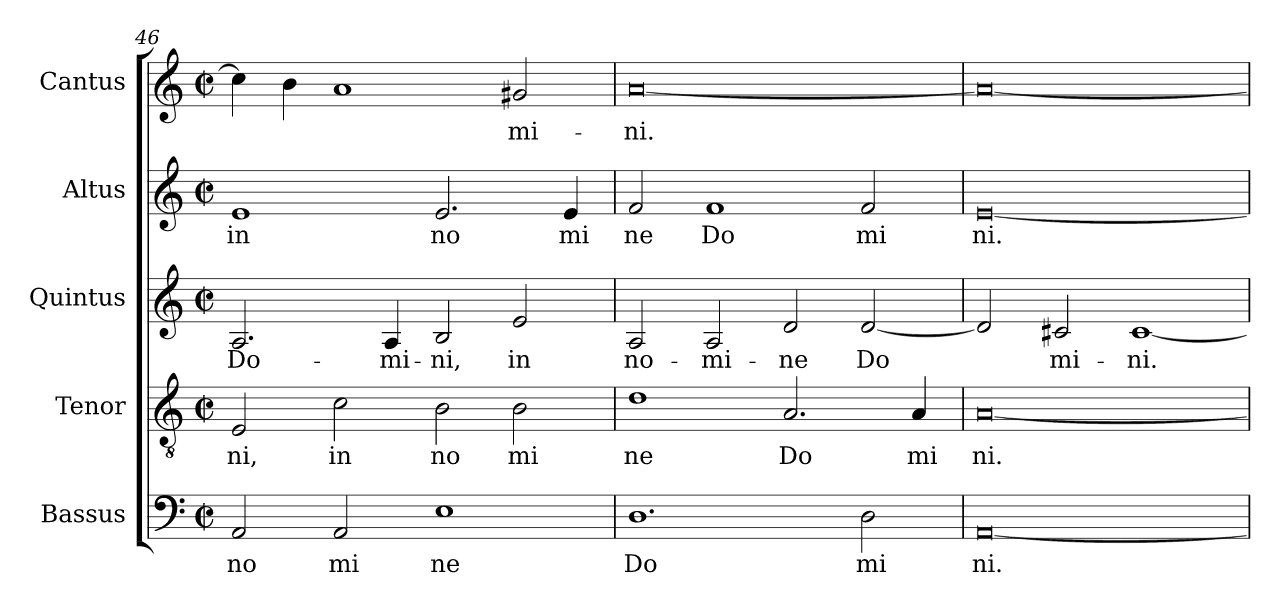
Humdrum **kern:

**kern	**text	**kern	**text	**kern	**text	**kern	**text	**kern	**text
*part5	*part5	*part4	*part4	*part3	*part3	*part2	*part2	*part1	*part1
*staff5	*staff5	*staff4	*staff4	*staff3	*staff3	*staff2	*staff2	*staff1	*staff1
*I"Bassus	*	*I"Tenor	*	*I"Quintus	*	*I"Altus	*	*I"Cantus	*
*clefF4	*	*clefGv2	*	*clefG2	*	*clefG2	*	*clefG2	*
*k[]	*	*k[]	*	*k[]	*	*k[]	*	*k[]	*
*C:	*	*C:	*	*C:	*	*C:	*	*C:	*
*M2/2	*	*M2/2	*	*M2/2	*	*M2/2	*	*M2/2	*
*met(c|)	*	*met(c|)	*	*met(c|)	*	*met(c|)	*	*met(c|)	*
=46	=46	=46	=46	=46	=46	=46	=46	=46	=46
!	!LO:LY:b:cj	!	!LO:LY:b:cj	!	!LO:LY:b:cj	!	!LO:LY:b:cj	!	!LO:LY:b:cj
2AA/	no	2E/	ni,	2.A/	Do-	1e	in	4cc\]	--
!	!	!	!	!	!	!	!	!	!LO:LY:b:cj
.	.	.	.	.	.	.	.	4b\	--
!	!LO:LY:b:cj	!	!LO:LY:b:cj	!	!	!	!	!	!LO:LY:b:cj
2AA/	mi	2c\	in	.	.	.	.	1a	--
!	!	!	!	!	!LO:LY:b:cj	!	!	!	!
.	.	.	.	4A/	-mi-	.	.	.	.
!	!LO:LY:b:cj	!	!LO:LY:b:cj	!	!LO:LY:b:cj	!	!LO:LY:b:cj	!	!
1E	ne	2B\	no	2B/	-ni,	2.e/	no	.	.
!	!	!	!LO:LY:b:cj	!	!LO:LY:b:cj	!	!	!	!LO:LY:b:cj
.	.	2B\	mi	2e/	in	.	.	2g#/	-mi-
!	!	!	!	!	!	!	!LO:LY:b:cj	!	!
.	.	.	.	.	.	4e/	mi	.	.
=47	=47	=47	=47	=47	=47	=47	=47	=47	=47
!	!LO:LY:b:cj	!	!LO:LY:b:cj	!	!LO:LY:b:cj	!	!LO:LY:b:cj	!	!LO:LY:b:cj
1.D	Do	1d	ne	2A/	no-	2f/	ne	[<0a	-ni.
!	!	!	!	!	!LO:LY:b:cj	!	!LO:LY:b:cj	!	!
.	.	.	.	2A/	-mi-	1f	Do	.	.
!	!	!	!LO:LY:b:cj	!	!LO:LY:b:cj	!	!	!	!
.	.	2.A/	Do	2d/	-ne	.	.	.	.
!	!LO:LY:b:cj	!	!	!	!LO:LY:b:cj	!	!LO:LY:b:cj	!	!
2D\	mi	.	.	[<2d/	Do-	2f/	mi	.	.
!	!	!	!LO:LY:b:cj	!	!	!	!	!	!
.	.	4A/	mi	.	.	.	.	.	.
=48	=48	=48	=48	=48	=48	=48	=48	=48	=48
!	!LO:LY:b:cj	!	!LO:LY:b:cj	!	!LO:LY:b:cj	!	!LO:LY:b:cj	!	!LO:LY:b:cj
[<0AA	ni.	[<0A	ni.	2d/]	--	[<0e	ni.	0a_<	.
!	!	!	!	!	!LO:LY:b:cj	!	!	!	!
.	.	.	.	2c#X/	-mi-	.	.	.	.
!	!	!	!	!	!LO:LY:b:cj	!	!	!	!
.	.	.	.	[<1c#	-ni.	.	.	.	.
=	=	=	=	=	=	=	=	=	=
*-	*-	*-	*-	*-	*-	*-	*-	*-	*-
